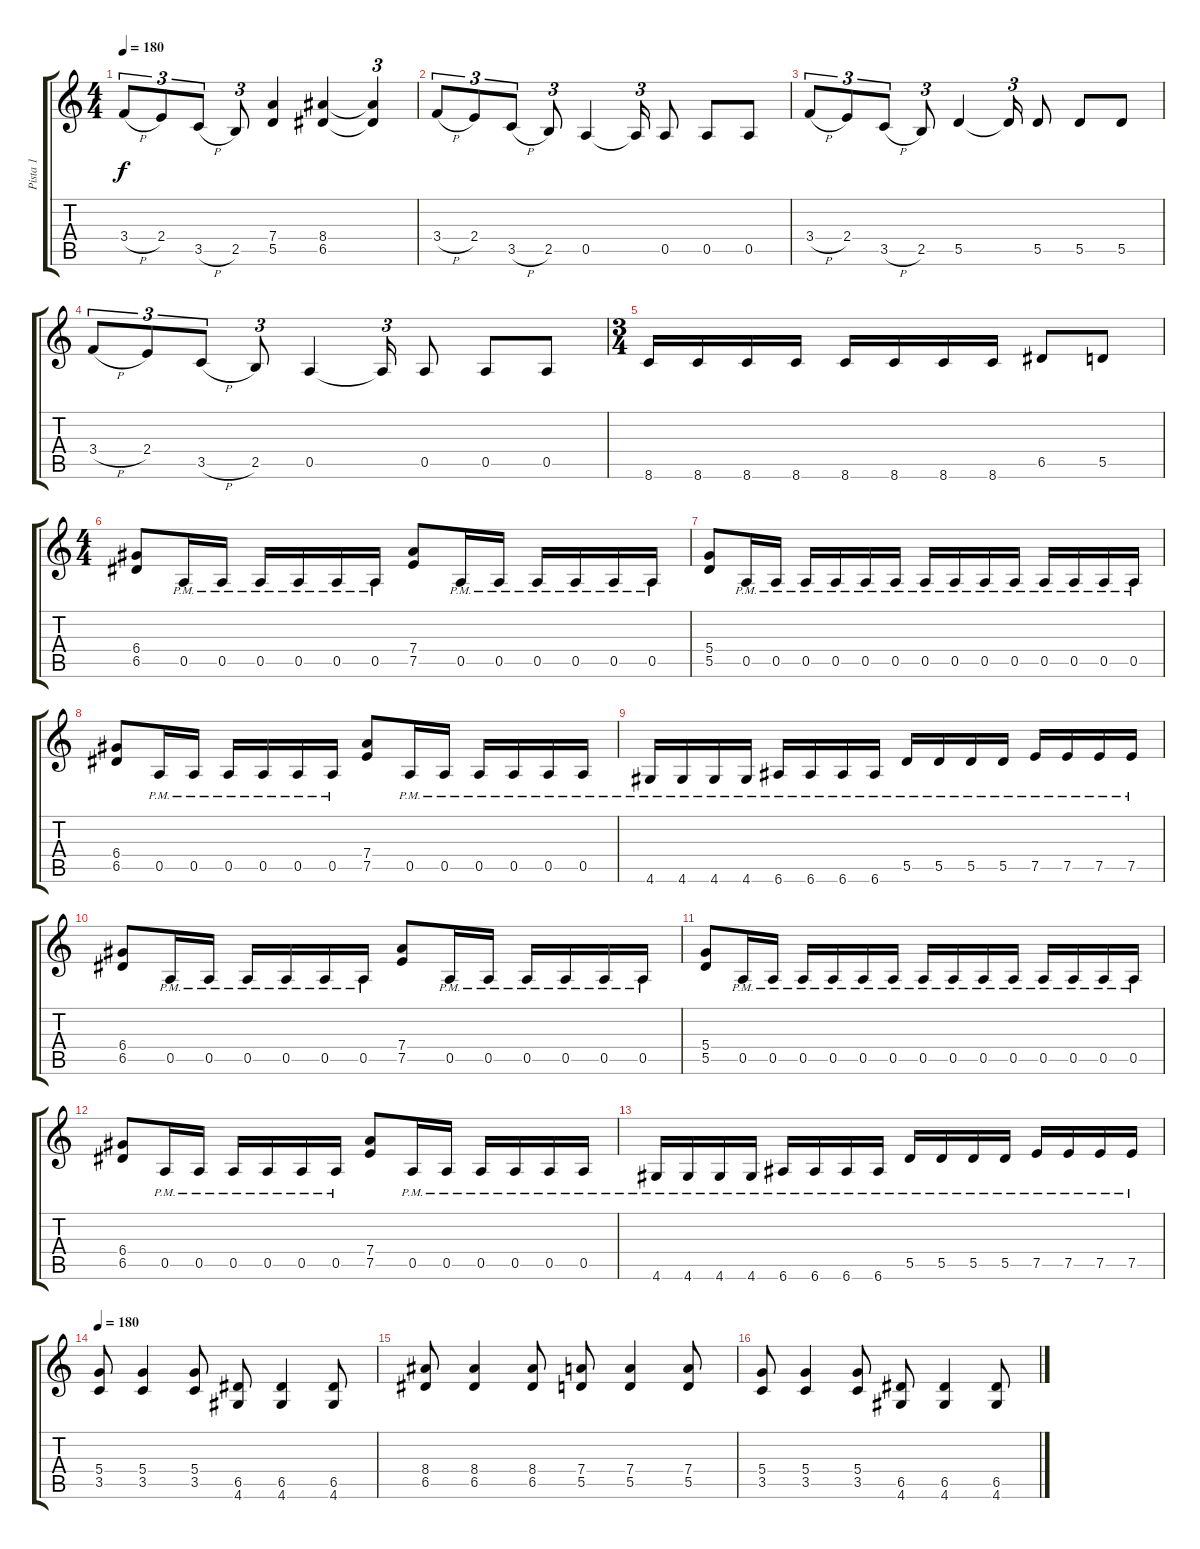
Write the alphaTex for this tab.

\track ("Pista 1" "Pista 1") {instrument distortionguitar}
\staff {score tabs}
\tuning (E4 B3 G3 D3 A2 E2) {hide}
\ts (4 4)
\tempo 180
\clef g2
\ks c
3.4{h}.8{tu (3 2) dy f} 2.4.8{tu (3 2)} 3.5{h}.8{tu (3 2)} 2.5.8{tu (3 2)} (7.4 5.5).4 (8.4 6.5).4 (8.4{t} 6.5{t}).4{tu (3 2)} |
3.4{h}.8{tu (3 2)} 2.4.8{tu (3 2)} 3.5{h}.8{tu (3 2)} 2.5.8{tu (3 2)} 0.5.4 0.5{t}.16{tu (3 2)} 0.5.8 0.5.8 0.5.8 |
3.4{h}.8{tu (3 2)} 2.4.8{tu (3 2)} 3.5{h}.8{tu (3 2)} 2.5.8{tu (3 2)} 5.5.4 5.5{t}.16{tu (3 2)} 5.5.8 5.5.8 5.5.8 |
3.4{h}.8{tu (3 2)} 2.4.8{tu (3 2)} 3.5{h}.8{tu (3 2)} 2.5.8{tu (3 2)} 0.5.4 0.5{t}.16{tu (3 2)} 0.5.8 0.5.8 0.5.8 |
\ts (3 4)
8.6.16 8.6.16 8.6.16 8.6.16 8.6.16 8.6.16 8.6.16 8.6.16 6.5.8 5.5.8 |
\ts (4 4)
(6.4 6.5).8 0.5{pm}.16 0.5{pm}.16 0.5{pm}.16 0.5{pm}.16 0.5{pm}.16 0.5{pm}.16 (7.4 7.5).8 0.5{pm}.16 0.5{pm}.16 0.5{pm}.16 0.5{pm}.16 0.5{pm}.16 0.5{pm}.16 |
(5.4 5.5).8 0.5{pm}.16 0.5{pm}.16 0.5{pm}.16 0.5{pm}.16 0.5{pm}.16 0.5{pm}.16 0.5{pm}.16 0.5{pm}.16 0.5{pm}.16 0.5{pm}.16 0.5{pm}.16 0.5{pm}.16 0.5{pm}.16 0.5{pm}.16 |
(6.4 6.5).8 0.5{pm}.16 0.5{pm}.16 0.5{pm}.16 0.5{pm}.16 0.5{pm}.16 0.5{pm}.16 (7.4 7.5).8 0.5{pm}.16 0.5{pm}.16 0.5{pm}.16 0.5{pm}.16 0.5{pm}.16 0.5{pm}.16 |
4.6{pm}.16 4.6{pm}.16 4.6{pm}.16 4.6{pm}.16 6.6{pm}.16 6.6{pm}.16 6.6{pm}.16 6.6{pm}.16 5.5{pm}.16 5.5{pm}.16 5.5{pm}.16 5.5{pm}.16 7.5{pm}.16 7.5{pm}.16 7.5{pm}.16 7.5{pm}.16 |
(6.4 6.5).8 0.5{pm}.16 0.5{pm}.16 0.5{pm}.16 0.5{pm}.16 0.5{pm}.16 0.5{pm}.16 (7.4 7.5).8 0.5{pm}.16 0.5{pm}.16 0.5{pm}.16 0.5{pm}.16 0.5{pm}.16 0.5{pm}.16 |
(5.4 5.5).8 0.5{pm}.16 0.5{pm}.16 0.5{pm}.16 0.5{pm}.16 0.5{pm}.16 0.5{pm}.16 0.5{pm}.16 0.5{pm}.16 0.5{pm}.16 0.5{pm}.16 0.5{pm}.16 0.5{pm}.16 0.5{pm}.16 0.5{pm}.16 |
(6.4 6.5).8 0.5{pm}.16 0.5{pm}.16 0.5{pm}.16 0.5{pm}.16 0.5{pm}.16 0.5{pm}.16 (7.4 7.5).8 0.5{pm}.16 0.5{pm}.16 0.5{pm}.16 0.5{pm}.16 0.5{pm}.16 0.5{pm}.16 |
4.6{pm}.16 4.6{pm}.16 4.6{pm}.16 4.6{pm}.16 6.6{pm}.16 6.6{pm}.16 6.6{pm}.16 6.6{pm}.16 5.5{pm}.16 5.5{pm}.16 5.5{pm}.16 5.5{pm}.16 7.5{pm}.16 7.5{pm}.16 7.5{pm}.16 7.5{pm}.16 |
\tempo 180
(5.4 3.5).8 (5.4 3.5).4 (5.4 3.5).8 (6.5 4.6).8 (6.5 4.6).4 (6.5 4.6).8 |
(8.4 6.5).8 (8.4 6.5).4 (8.4 6.5).8 (7.4 5.5).8 (7.4 5.5).4 (7.4 5.5).8 |
(5.4 3.5).8 (5.4 3.5).4 (5.4 3.5).8 (6.5 4.6).8 (6.5 4.6).4 (6.5 4.6).8
